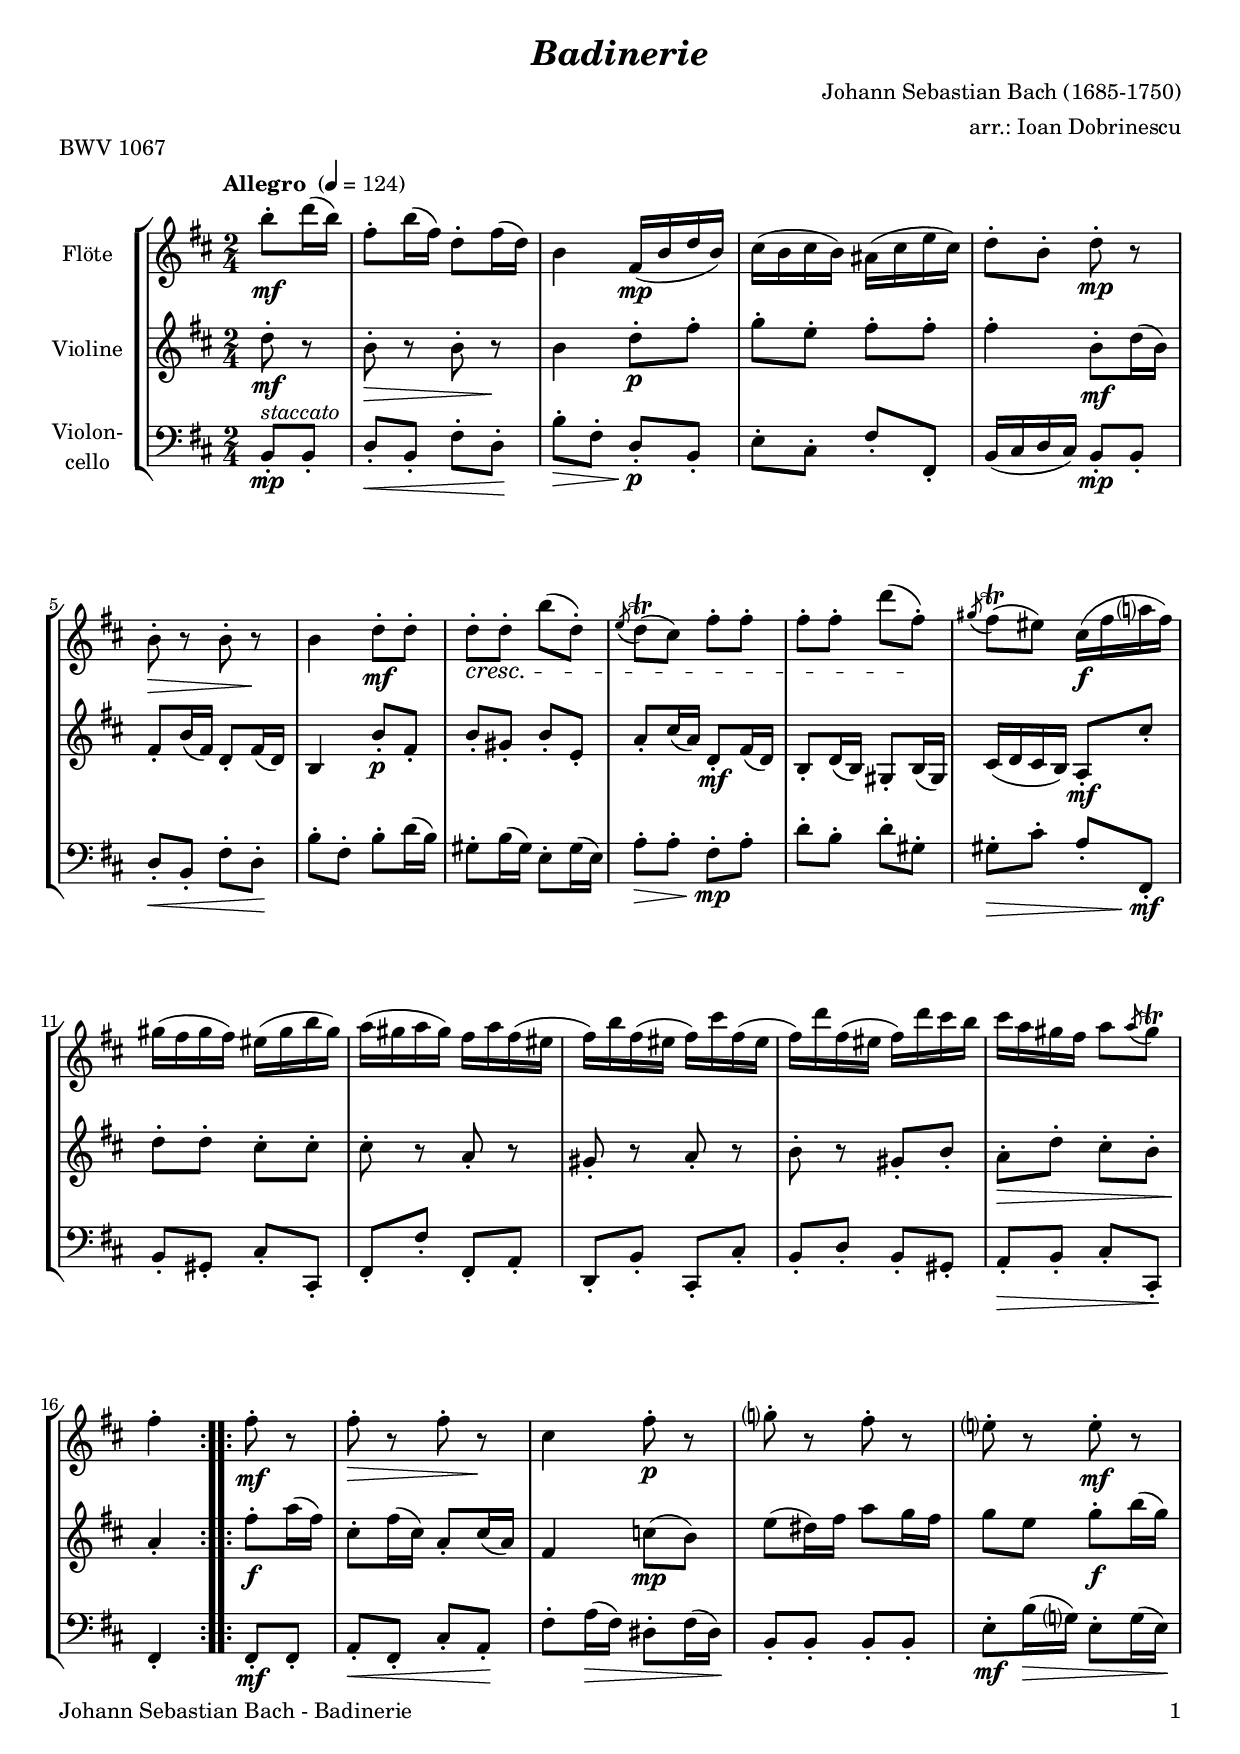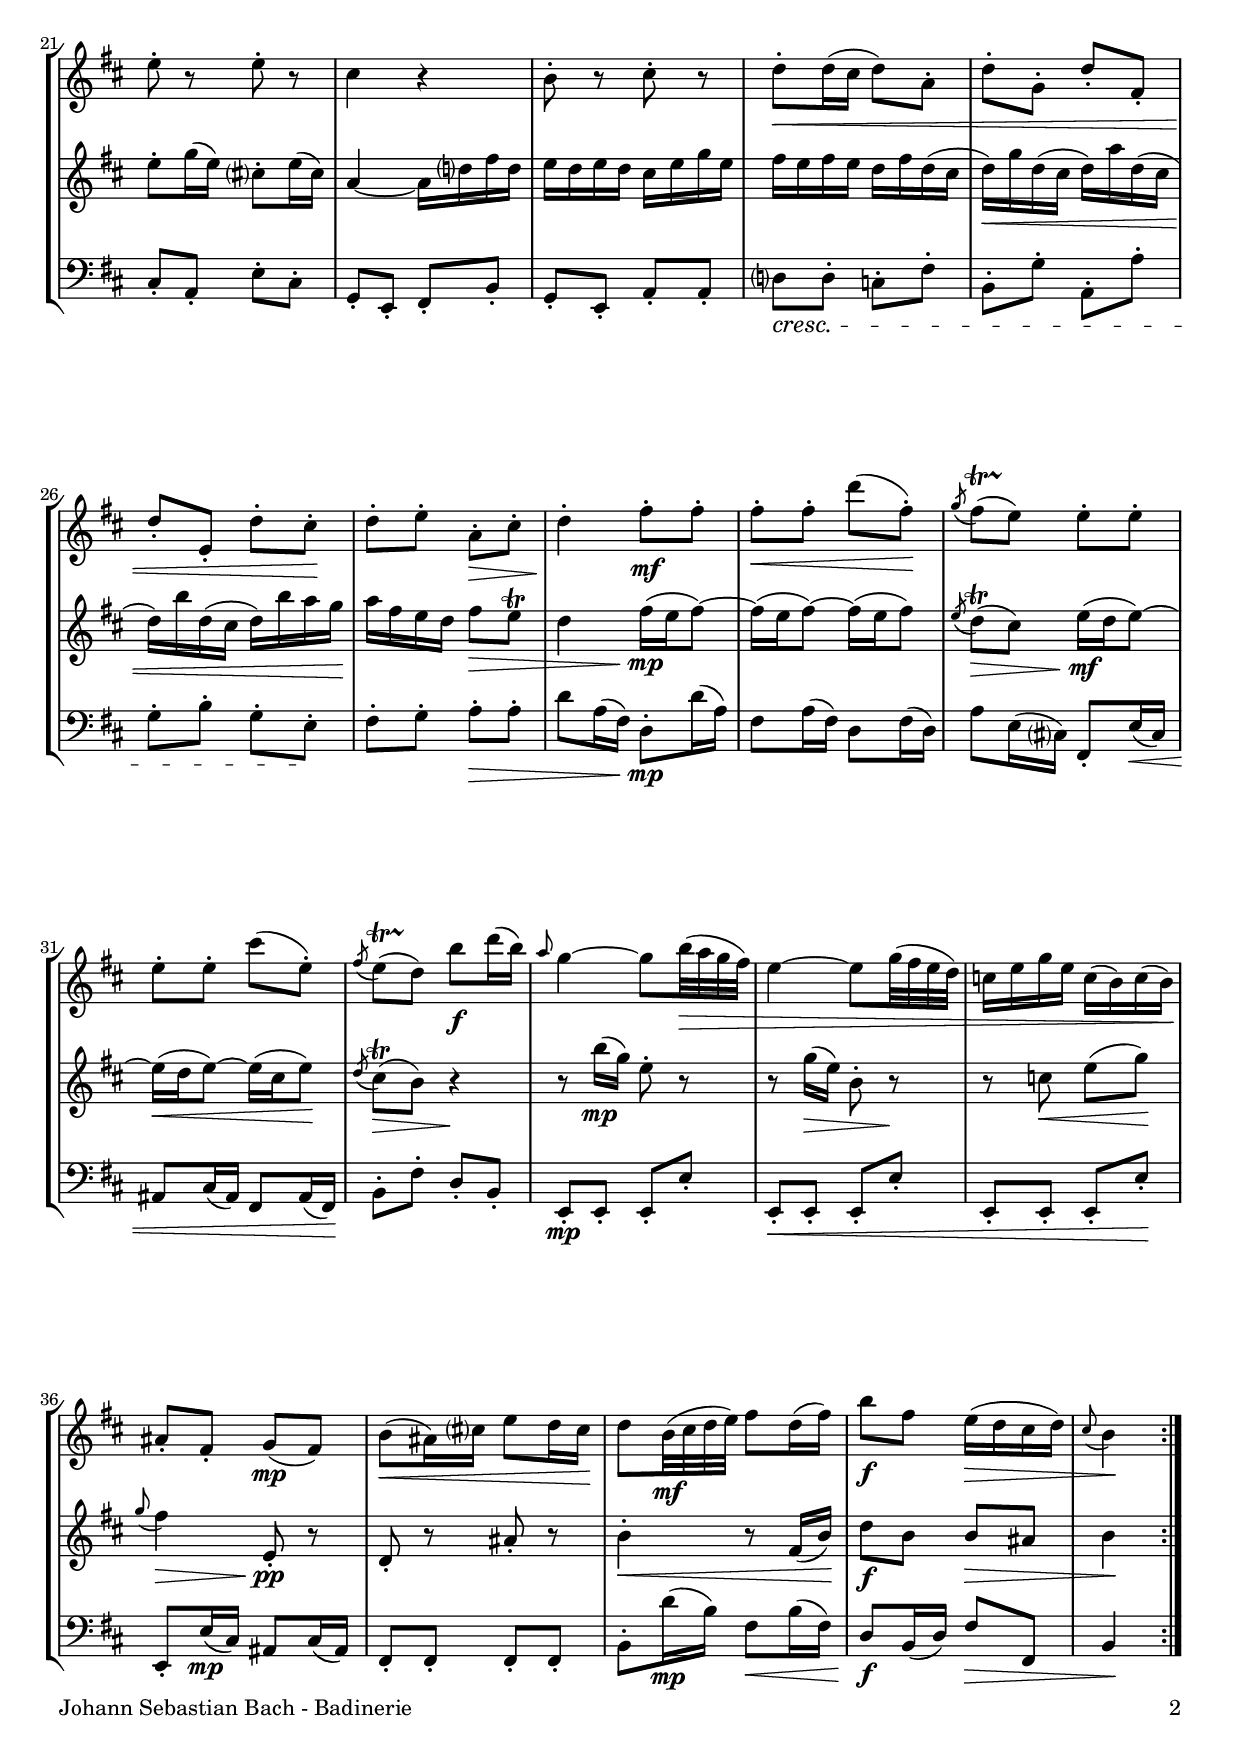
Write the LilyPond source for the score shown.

\version "2.24.4"
\include "deutsch.ly"

#(set-global-staff-size 19)

\header {
  title     = \markup \bold \italic "Badinerie"
  composer  = "Johann Sebastian Bach (1685-1750)"
  arranger  = "arr.: Ioan Dobrinescu"
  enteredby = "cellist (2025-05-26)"
  piece     = "BWV 1067"
}

voiceconsts = {
  \key d \major
  \time 2/4
  \clef "treble"
%  \numericTimeSignature
  \compressEmptyMeasures
  % Set default beaming for all staves
%  \set Timing.beamExceptions = #'()
%  \set Timing.baseMoment     = #(ly:make-moment 1 4)
%  \set Timing.beatStructure  = #'(1 1 1)
  \tempo "Allegro " 4=124
}

mifl = "flute"
mist = "string ensemble 1"
mivl = "violin"
miba = "cello"
mipz = "pizzicato strings"

rit  = \mark \markup \box \italic "rit."
stac = \markup \italic "staccato"

va = \relative c''' {
  \voiceconsts

  \repeat volta 2 {
    \partial 4 h8-.\mf d16( h)
    fis8-. h16( fis) d8-. fis16( d)
    h4 fis16(\mp h d h)
    cis( h cis h) ais( cis e cis)
    d8-. h-. d-.\mp r
    h-.\> r h-. r\!
    h4 d8-.\mf d-.
    d-.\cresc d-. h'( d,)-.

    \acciaccatura e d(\trill cis) fis-. fis-.
    fis-. fis-. d'( fis,)-.\!
    \acciaccatura gis fis(\trill eis) cis16(\f fis a? fis)
    gis( fis gis fis) eis( gis h gis)
    a( gis a gis) fis a fis( eis
    fis) h fis( eis fis) cis' fis,( eis

    fis) d' fis,( eis fis) d' cis h
    cis a gis fis a8[ \acciaccatura a gis]\trill
    fis4-.
  }

  \repeat volta 2 {
    fis8-.\mf r
    fis-.\> r fis-. r\!
    cis4 fis8-.\p r
    g?-. r fis-. r
    e?-. r e-.\mf r

    e-. r e-. r
    cis4 r
    h8-. r cis-. r
    d-.\< d16( cis d8) a-.
    d-. g,-. d'-. fis,-.
    d'-. e,-. d'-. cis-.\!
    d-. e-. a,-.\> cis-.
    d4-.\! fis8-.\mf fis-.
    fis-.\< fis-. d'( fis,)-.\!

    \acciaccatura g fis(\startTrillSpan e)\stopTrillSpan e-. e-.
    e-. e-. cis'( e,)-.\!
    \acciaccatura fis e(\startTrillSpan d)\stopTrillSpan h'\f d16( h)
    \grace a8 g4~ g8 h32(\> a g fis)
    e4~ e8 g32( fis e d)

    c16 e g e c( h) c( h)\!
    ais8-. fis-. g(\mp fis)
    h(\< ais16) cis? e8 d16 cis\!
    d8 h32(\mf cis d e) fis8 d16( fis)
    h8\f fis e16(\> d cis d)
    \partial 4 \appoggiatura cis8 h4\!
  }
}

vb = \relative c'' {
  \voiceconsts

  \repeat volta 2 {
    \partial 4 d8-.\mf r
    h-.\> r h-. r\!
    h4 d8-.\p fis-.
    g-. e-. fis-. fis-.
    fis4-. h,8-.\mf d16( h)
    fis8-. h16( fis) d8-. fis16( d)
    h4 h'8-.\p fis-.
    h-. gis-. h-. e,-.

    a-. cis16( a) d,8-.\mf fis16( d)
    h8-. d16( h) gis8-. h16( gis)
    cis( d cis h) a8-.\mf cis'-.
    d-. d-. cis-. cis-.
    cis-. r a-. r
    gis-. r a-. r
    h-. r gis-. h-.

    a-.\> d-. cis-. h-.
    a4-.\!
  }

  \repeat volta 2 {
    fis'8-.\f a16( fis)
    cis8-. fis16( cis) a8-. cis16( a)
    fis4 c'8(\mp h)
    e( dis16) fis a8 g16 fis
    g8 e g-.\f h16( g)
    e8-. g16( e) cis?8-. e16( cis)

    a4~ a16 d? fis d
    e d e d cis e g e
    fis e fis e d fis d( cis
    d)\< g d( cis d) a' d,( cis
    d) h' d,( cis d) h' a g\!
    a fis e d fis8\> e\trill

    d4 fis16(\!\mp e fis8)~
    fis16( e fis8)~ fis16( e fis8)
    \acciaccatura e d(\trill\> cis) e16(\!\mf d e8)~
    e16(\< d e8)~ e16( cis e8)\!
    \acciaccatura d cis(\trill\> h) r4\!
    r8 h'16(\mp g) e8-. r

    r g16(\> e) h8-. r\!
    r c\< e( g)\!
    \appoggiatura g fis4\> e,8-.\!\pp r
    d-. r ais'-. r
    h4-.\< r8 fis16( h)\!
    d8\f h h\> ais
    \partial 4 h4\!
  }
}

vc = \relative c {
  \voiceconsts
  \clef "bass"
  
  \repeat volta 2 {
    \partial 4 h8-.\mp^\stac h-.
    d-.\< h-. fis'-. d-.\!
    h'-.\> fis-. d-.\!\p h-.
    e-. cis-. fis-. fis,-.
    h16( cis d cis) h8-.\mp h-.
    d-.\< h-. fis'-. d-.\!
    h'-. fis-. h-. d16( h)
    gis8-. h16( gis) e8-. gis16( e)

    a8-.\> a-. fis-.\!\mp a-.
    d-. h-. d-. gis,-.
    gis-.\> cis-. a-. fis,-.\!\mf
    h-. gis-. cis-. cis,-.
    fis-. fis'-. fis,-. a-.
    d,-. h'-. cis,-. cis'-.
    h-. d-. h-. gis-.
    a-.\> h-. cis-. cis,-.\!

    fis4-.
  }

  \repeat volta 2 {
    fis8-.\mf fis-.
    a-.\< fis-. cis'-. a-.\!
    fis'-. a16(\> fis) dis8-. fis16( dis)\!
    h8-. h-. h-. h-.
    e-.\mf h'16(\> g?) e8-. g16( e)\!
    cis8-. a-. e'-. cis-.
    g-. e-. fis-. h-.
    g-. e-. a-. a-.

    d?\cresc d-. c-. fis-.
    h,-. g'-. a,-. a'-.
    g-. h-. g-. e-.\!
    fis-. g-. a-.\> a-.
    d a16( fis) d8-.\!\mp d'16( a)
    fis8 a16( fis) d8 fis16( d)
    a'8 e16( cis?) fis,8-. e'16(\< cis)

    ais8 cis16( ais) fis8 ais16( fis)\!
    h8-. fis'-. d-. h-.
    e,-.\mp e-. e-. e'-.
    e,-.\< e-. e-. e'-.
    e,-. e-. e-. e'-.\!

    e,-. e'16(\mp cis) ais8 cis16( ais)
    fis8-. fis-. fis-. fis-.
    h-. d'16(\mp h) fis8\< h16( fis)
    d8\!\f h16( d) fis8\> fis,
    \partial 4 h4\!
  }
}


music = \new StaffGroup <<
      \new Staff {
	\set Staff.midiInstrument = \mifl
	\set Staff.instrumentName = \markup \center-column { "Flöte" }
	\transpose d d { \va }
      }

      \new Staff {
	\set Staff.midiInstrument = \mivl
	\set Staff.instrumentName = \markup \center-column { "Violine" }
	\transpose d d { \vb }
      }

      \new Staff {
	\set Staff.midiInstrument = \miba
	\set Staff.instrumentName = \markup \center-column { "Violon-" "cello" }
	\transpose d d { \vc }
      }
>>

\book {
   \paper {
    print-page-number = ##t
    print-first-page-number = ##t
    ragged-last-bottom = ##f
    oddHeaderMarkup = \markup \null
    evenHeaderMarkup = \markup \null
    oddFooterMarkup = \markup {
      \fill-line {
        \if \should-print-page-number
        "Johann Sebastian Bach - Badinerie" \fromproperty #'page:page-number-string
      }
    }
    evenFooterMarkup = \oddFooterMarkup
  } \score {
    \music
    \layout {}
  }

  \score {
    \unfoldRepeats \music

    \midi {
      \context {
        \Score
      }
    }
  }
}